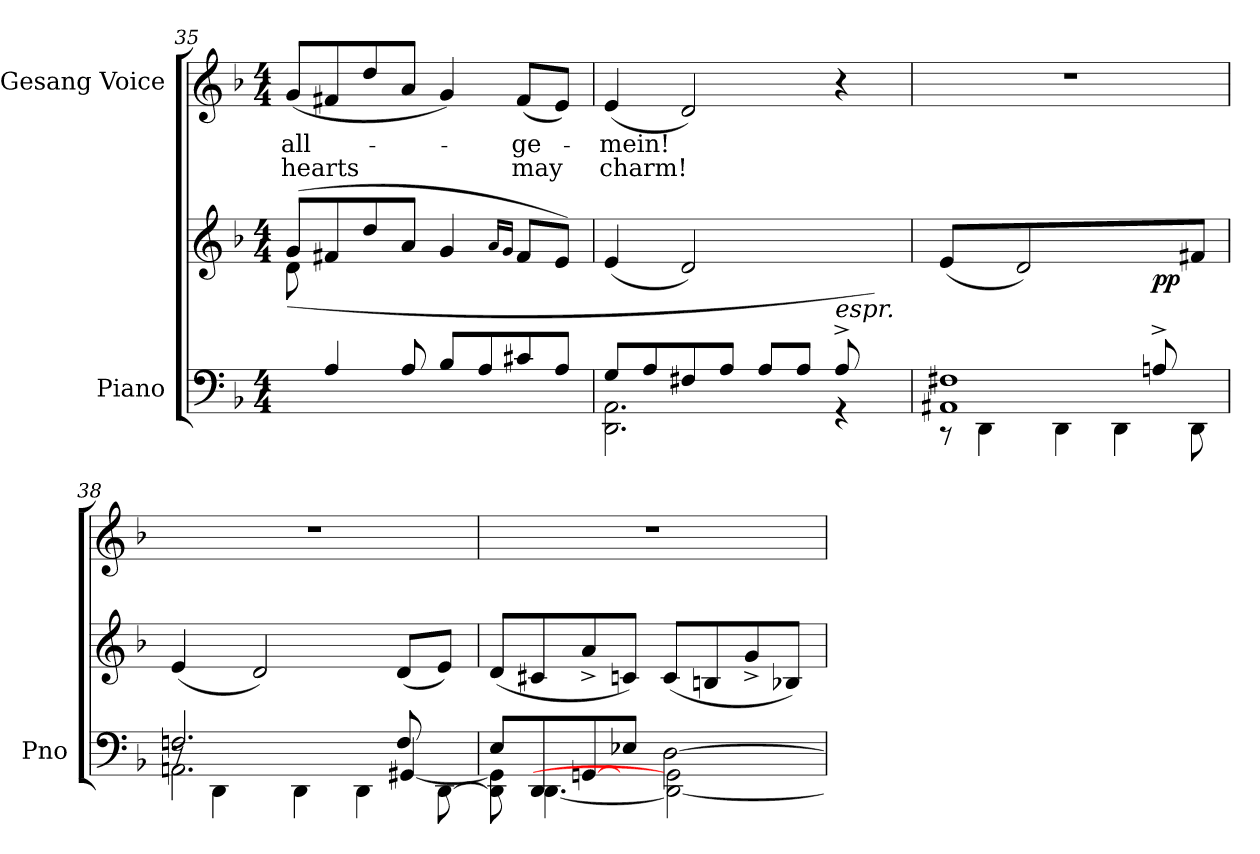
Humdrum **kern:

**kern	**kern	**dynam	**kern	**text	**text
*part2	*part2	*part2	*part1	*part1	*part1
*staff3	*staff2	*staff2/3	*staff1	*staff1	*staff1
*I"Piano	*	*	*I"Gesang Voice	*	*
*I'Pno	*	*	*	*	*
*clefF4	*clefG2	*	*clefG2	*	*
*k[b-]	*k[b-]	*	*k[b-]	*	*
*M4/4	*M4/4	*	*M4/4	*	*
=35	=35	=35	=35	=35	=35
*	*^	*	*	*	*
!	!	!	!	!	!LO:LY:b	!LO:LY:b
8ryy	(>8g/L	(<8d\	.	(8g/L	all-	hearts
4A/	8f#X/	2..ryy	.	8f#X/	.	.
.	8dd/	.	.	8dd/	.	.
8A/	8a/J	.	.	8a/J	.	.
8B-/L	4g/	.	.	4g/)	.	.
8A/	.	.	.	.	.	.
.	16qa/LL	.	.	.	.	.
.	16qg/JJ	.	.	.	.	.
!	!	!	!	!	!LO:LY:b	!LO:LY:b
8c#X/	8f#/L	.	.	(8f#/L	-ge-	may
8A/J)	8e/J)	.	.	8e/J)	.	.
!!LO:LB:g=z
=36	=36	=36	=36	=36	=36	=36
*^	*	*	*	*	*	*
!	!	!	!	!	!	!LO:LY:b	!LO:LY:b
8G/L	2.DD\ 2.AA\	(4e/	2..ryy	.	(4e/	-mein!	charm!
8A/	.	.	.	.	.	.	.
8F#X/	.	2d/)	.	.	2d/)	.	.
8A/J	.	.	.	.	.	.	.
8A/L	.	.	.	.	.	.	.
8A/J	.	.	.	.	.	.	.
!	!	!LO:TX:b:i:t=espr.	!	!	!	!	!
(8A^>/L	4r	4ryy	.	.	4r	.	.
8ryy	.	.	8f#X\J)	.	.	.	.
*	*	*v	*v	*	*	*	*
!!LO:LB:g=z
=37	=37	=37	=37	=37	=37	=37
*	*^	*	*	*	*	*
2.ryy	1AA#X 1F#X	8r	(4e/	.	1r	.	.
.	.	4DD\	.	.	.	.	.
.	.	.	2d/)	.	.	.	.
.	.	4DD\	.	.	.	.	.
.	.	4DD\	.	.	.	.	.
!	!	!	!	!LO:DY:b	!	!	!
(8An^>/L	.	.	8ryy	pp	.	.	.
8ryy	.	8DD\	8f#X\J)	.	.	.	.
=38	=38	=38	=38	=38	=38	=38	=38
2.Fn/	2.AAn\	8r	(4e/	.	1r	.	.
.	.	4DD\	.	.	.	.	.
.	.	.	2d/)	.	.	.	.
.	.	4DD\	.	.	.	.	.
.	.	4DD\	.	.	.	.	.
8F/	[4GG#X/	.	(>8d/L	.	.	.	.
8ryy	.	[8DD\	8e/J)	.	.	.	.
*	*v	*v	*	*	*	*	*
=39	=39	=39	=39	=39	=39	=39
8E/L	8DD\] 8GG#\]	(<8d/L	.	1r	.	.
8DD/	[<4.DD\	8c#X/	.	.	.	.
[<8GGn/	.	8a^/	.	.	.	.
8E-X/J	.	8cn/J)	.	.	.	.
[2D\	2DD\_ 2GG\]	(<8c/L	.	.	.	.
.	.	8Bn/	.	.	.	.
.	.	8g^/	.	.	.	.
.	.	8B-X/J)	.	.	.	.
*v	*v	*	*	*	*	*
=	=	=	=	=	=
*-	*-	*-	*-	*-	*-
